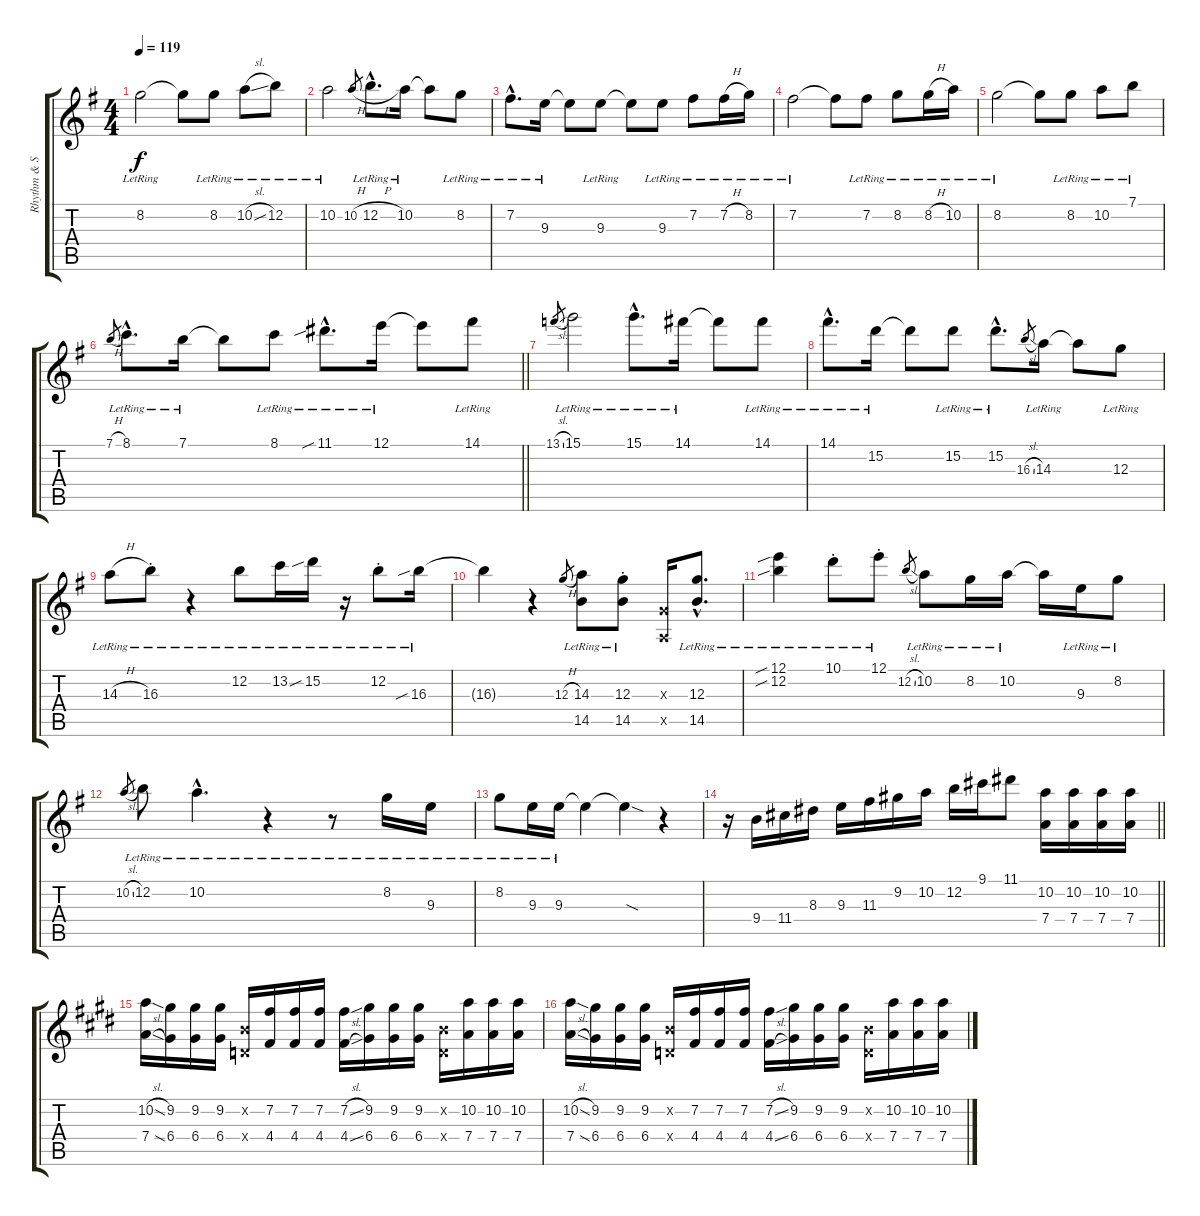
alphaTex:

\track ("Rhythm & Solo" "Rhythm & S") {instrument acousticguitarsteel}
\staff {score tabs}
\tuning (E4 B3 G3 D3 A2 E2) {hide}
\ts (4 4)
\tempo 119
\clef g2
\ks eminor
8.2{lr}.2{dy f} 8.2{t}.8 8.2{lr}.8 10.2{sl lr}.8 12.2{lr}.8 |
10.2{lr}.2 10.2{h}.8{gr} 12.2{h hac lr}.8{d} 10.2{lr}.16 10.2{t}.8 8.2{lr}.8 |
7.2{hac lr}.8{d} 9.3{lr}.16 9.3{t}.8 9.3{lr}.8 9.3{t}.8 9.3{lr}.8 7.2{lr}.8 7.2{h lr}.16 8.2{lr}.16 |
7.2{lr}.2 7.2{t}.8 7.2{lr}.8 8.2{lr}.8 8.2{h lr}.16 10.2{lr}.16 |
8.2{lr}.2 8.2{t}.8 8.2{lr}.8 10.2{lr}.8 7.1{lr}.8 |
\barLineRight lightlight
7.1{h}.8{gr} 8.1{hac lr}.8{d} 7.1{lr}.16 7.1{t}.8 8.1{lr}.8 11.1{sib hac lr}.8{d} 12.1{lr}.16 12.1{t}.8 14.1{lr}.8 |
13.1{sl}.8{gr} 15.1{lr}.2 15.1{hac lr}.8{d} 14.1{lr}.16 14.1{t}.8 14.1{lr}.8 |
14.1{hac lr}.8{d} 15.2{lr}.16 15.2{t}.8 15.2{lr}.8 15.2{hac lr}.8{d} 16.3{sl}.8{gr} 14.3{lr}.16 14.3{t}.8 12.3{lr}.8 |
14.3{h lr}.8 16.3{st lr}.8 r.4 12.2{lr}.8 13.2{lr}.16 15.2{sib lr}.16 r.16 12.2{st lr}.8 16.3{sib lr}.16 |
16.3{t}.4 r.4 12.3{h}.8{gr} (14.3{lr} 14.5{lr}).8 (12.3{st lr} 14.5{st lr}).8 (0.3{x} 0.5{x}).16 (12.3{hac lr} 14.5{hac lr}).8{d} |
(12.1{sib lr} 12.2{sib lr}).4 10.1{st lr}.8 12.1{st lr}.8 12.2{sl}.8{gr} 10.2{lr}.8 8.2{lr}.16 10.2{lr}.16 10.2{t}.16 9.3{lr}.16 8.2{lr}.8 |
10.2{sl}.8{gr} 12.2{lr}.8 10.2{hac lr}.4{d} r.4 r.8 8.2{lr}.16 9.3{lr}.16 |
8.2{lr}.8 9.3{lr}.16 9.3{lr}.16 9.3{t}.4 9.3{sod t}.4 r.4 |
\barLineRight lightlight
r.16 9.4.16 11.4.16 8.3.16 9.3.16 11.3.16 9.2.16 10.2.16 12.2.16 9.1.16 11.1.8 (10.2 7.4).16{volume 13} (10.2 7.4).16 (10.2 7.4).16 (10.2 7.4).16 |
\ks c#minor
(10.2{sl} 7.4{sl}).16 (9.2 6.4).16 (9.2 6.4).16 (9.2 6.4).16 (0.2{x} 0.4{x}).16 (7.2 4.4).16 (7.2 4.4).16 (7.2 4.4).16 (7.2{sl} 4.4{sl}).16 (9.2 6.4).16 (9.2 6.4).16 (9.2 6.4).16 (0.2{x} 0.4{x}).16 (10.2 7.4).16 (10.2 7.4).16 (10.2 7.4).16 |
(10.2{sl} 7.4{sl}).16 (9.2 6.4).16 (9.2 6.4).16 (9.2 6.4).16 (0.2{x} 0.4{x}).16 (7.2 4.4).16 (7.2 4.4).16 (7.2 4.4).16 (7.2{sl} 4.4{sl}).16 (9.2 6.4).16 (9.2 6.4).16 (9.2 6.4).16 (0.2{x} 0.4{x}).16 (10.2 7.4).16 (10.2 7.4).16 (10.2 7.4).16
